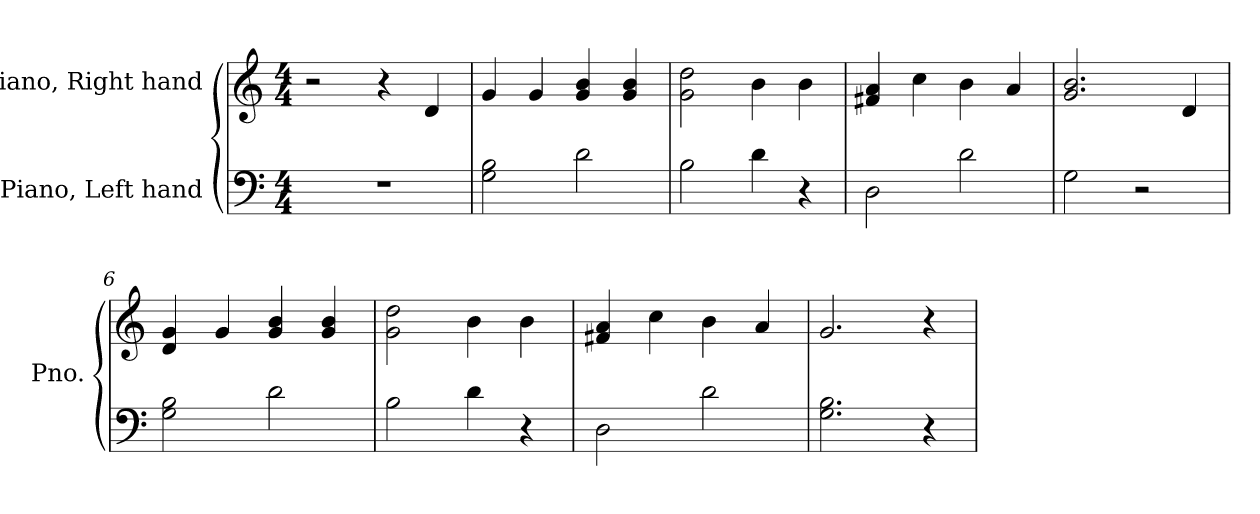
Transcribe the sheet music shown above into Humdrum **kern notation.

**kern	**kern
*part2	*part1
*staff2	*staff1
*I"Piano, Left hand	*I"Piano, Right hand
*I'Pno.	*I'Pno.
*clefF4	*clefG2
*k[]	*k[]
*M4/4	*M4/4
*MM120	*MM120
=1	=1
1r	2r
.	4r
.	4d/
=2	=2
2G\ 2B\	4g/
.	4g/
2d\	4g/ 4b/
.	4g/ 4b/
=3	=3
2B\	2g\ 2dd\
4d\	4b\
4r	4b\
=4	=4
2D\	4f#X/ 4a/
.	4cc\
2d\	4b\
.	4a/
=5	=5
2G\	2.g/ 2.b/
2r	.
.	4d/
=6	=6
2G\ 2B\	4d/ 4g/
.	4g/
2d\	4g/ 4b/
.	4g/ 4b/
=7	=7
2B\	2g\ 2dd\
4d\	4b\
4r	4b\
=8	=8
2D\	4f#X/ 4a/
.	4cc\
2d\	4b\
.	4a/
!!LO:LB:g=z
=9	=9
2.G\ 2.B\	2.g/
4r	4r
=	=
*-	*-
